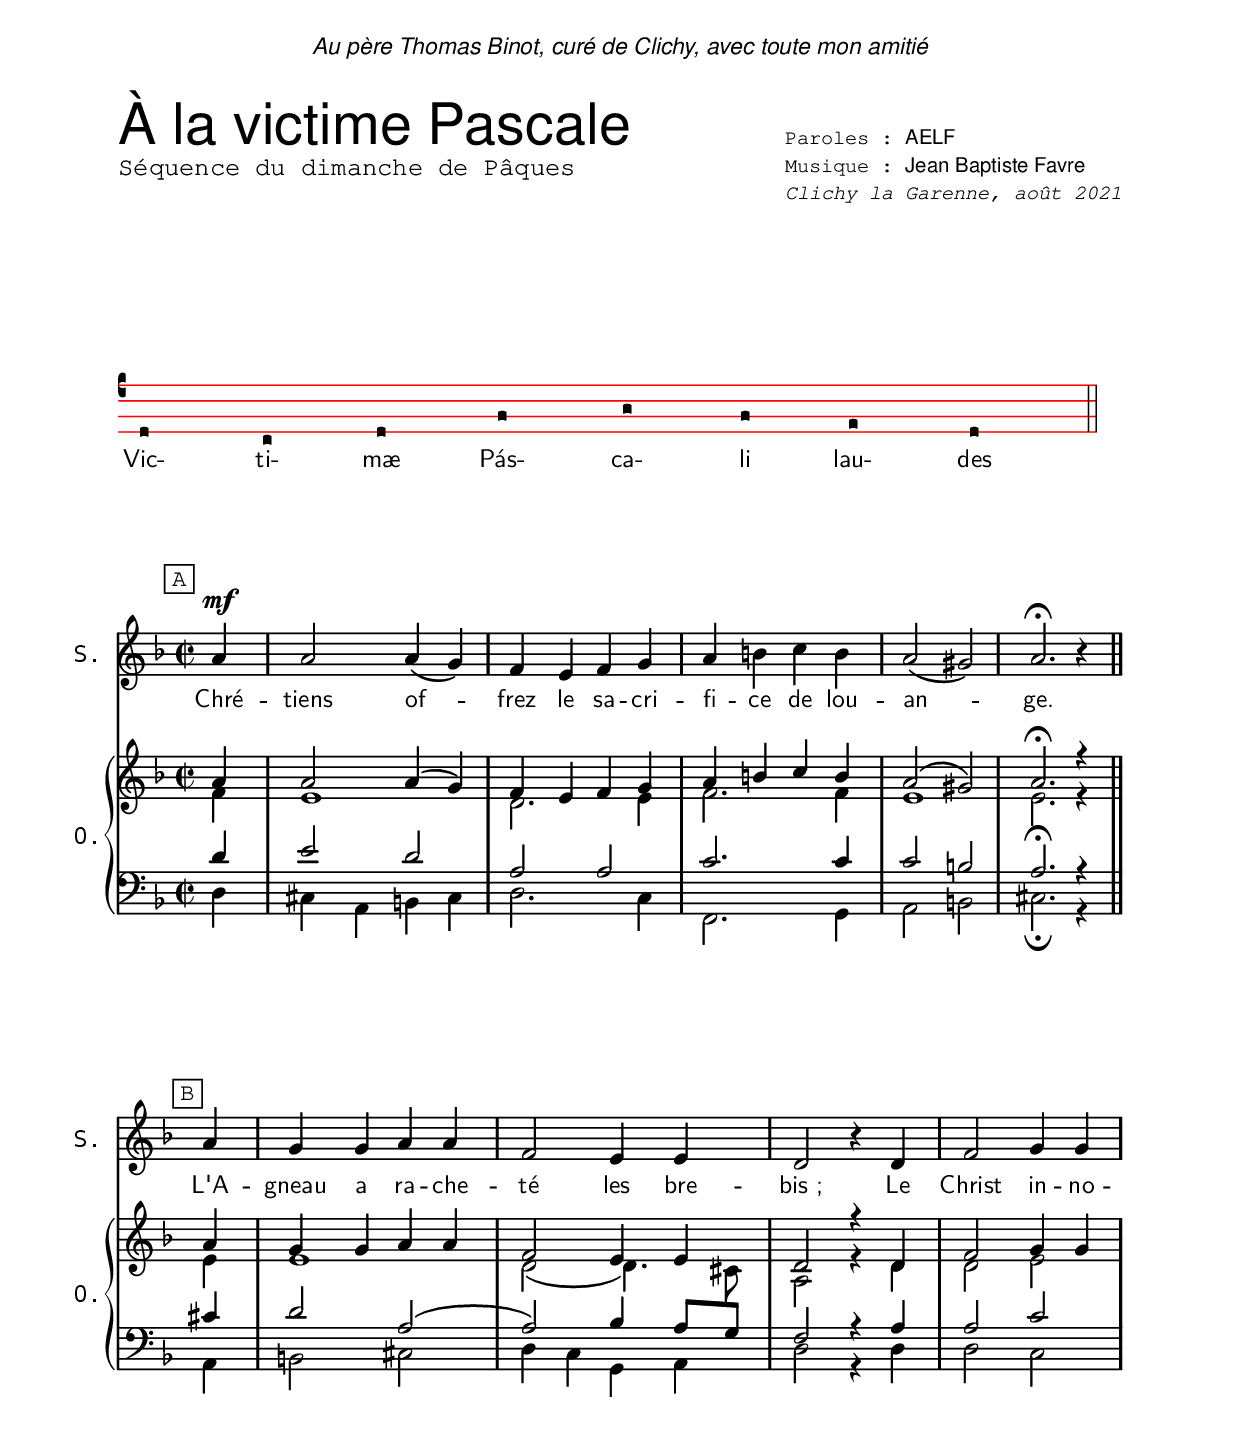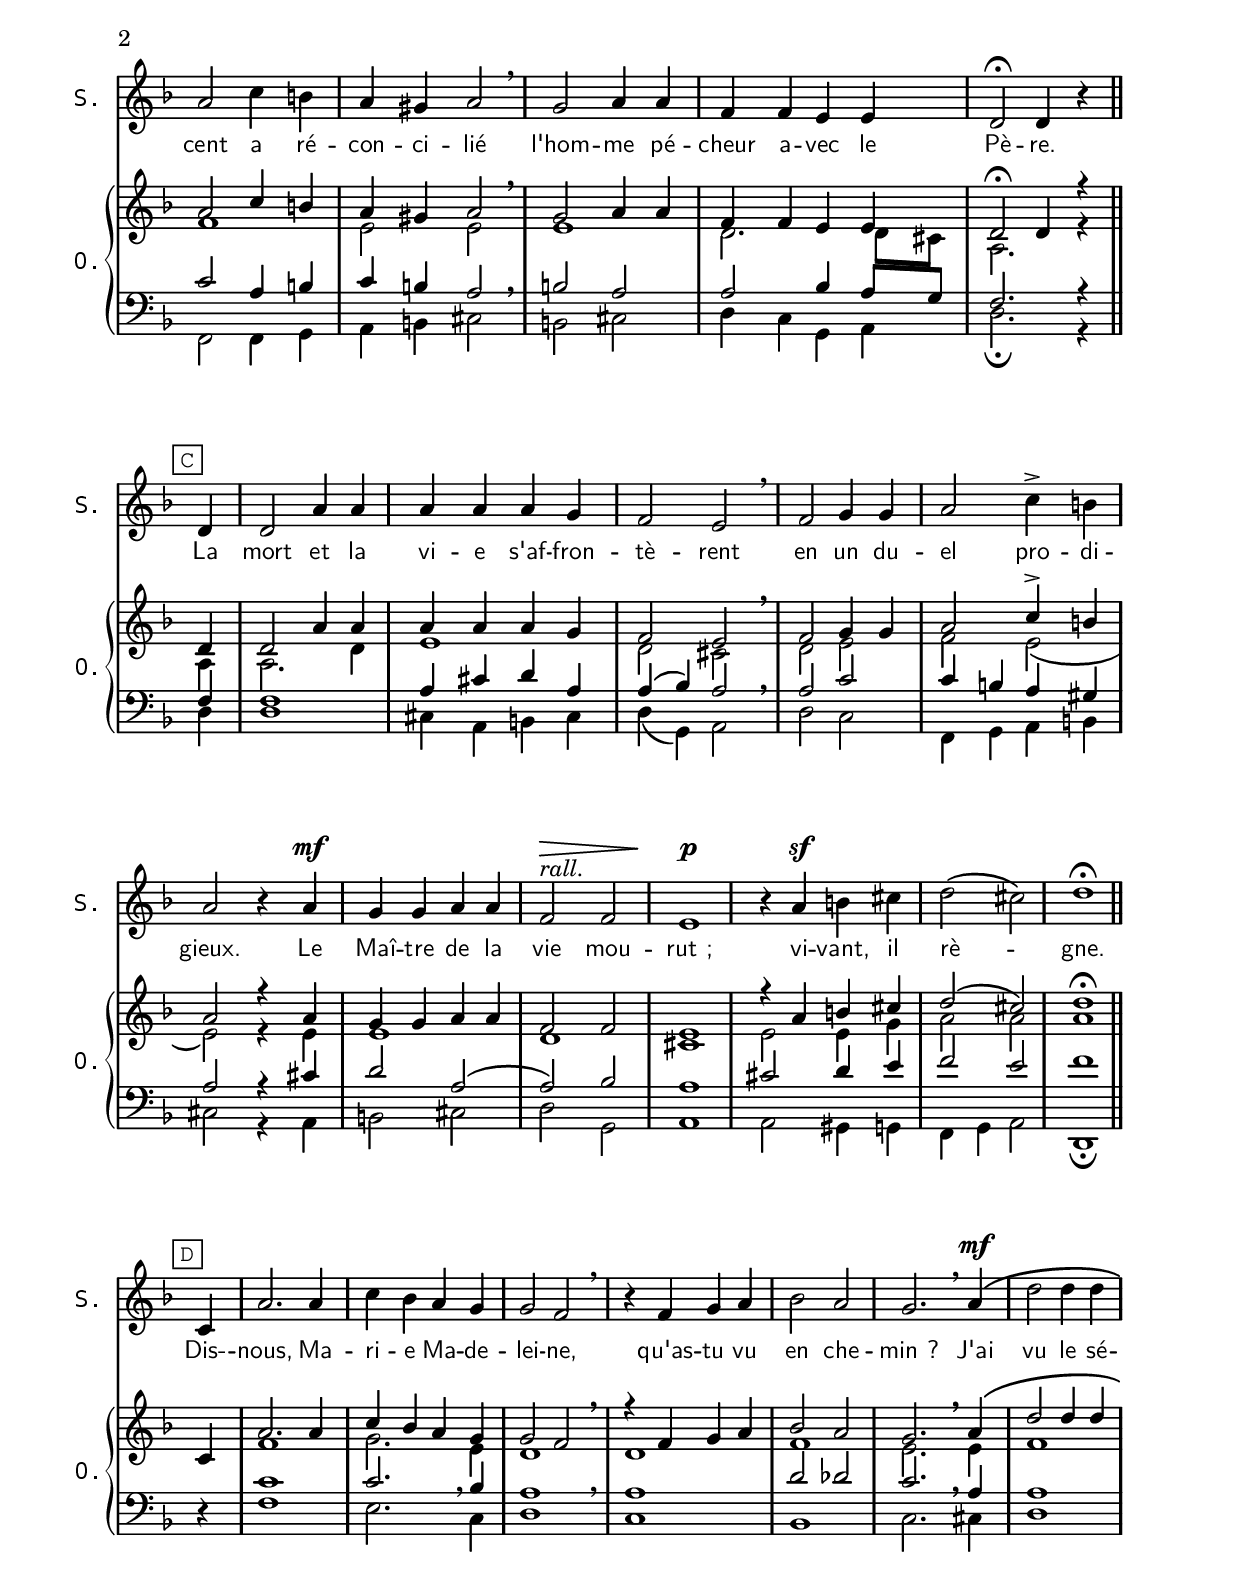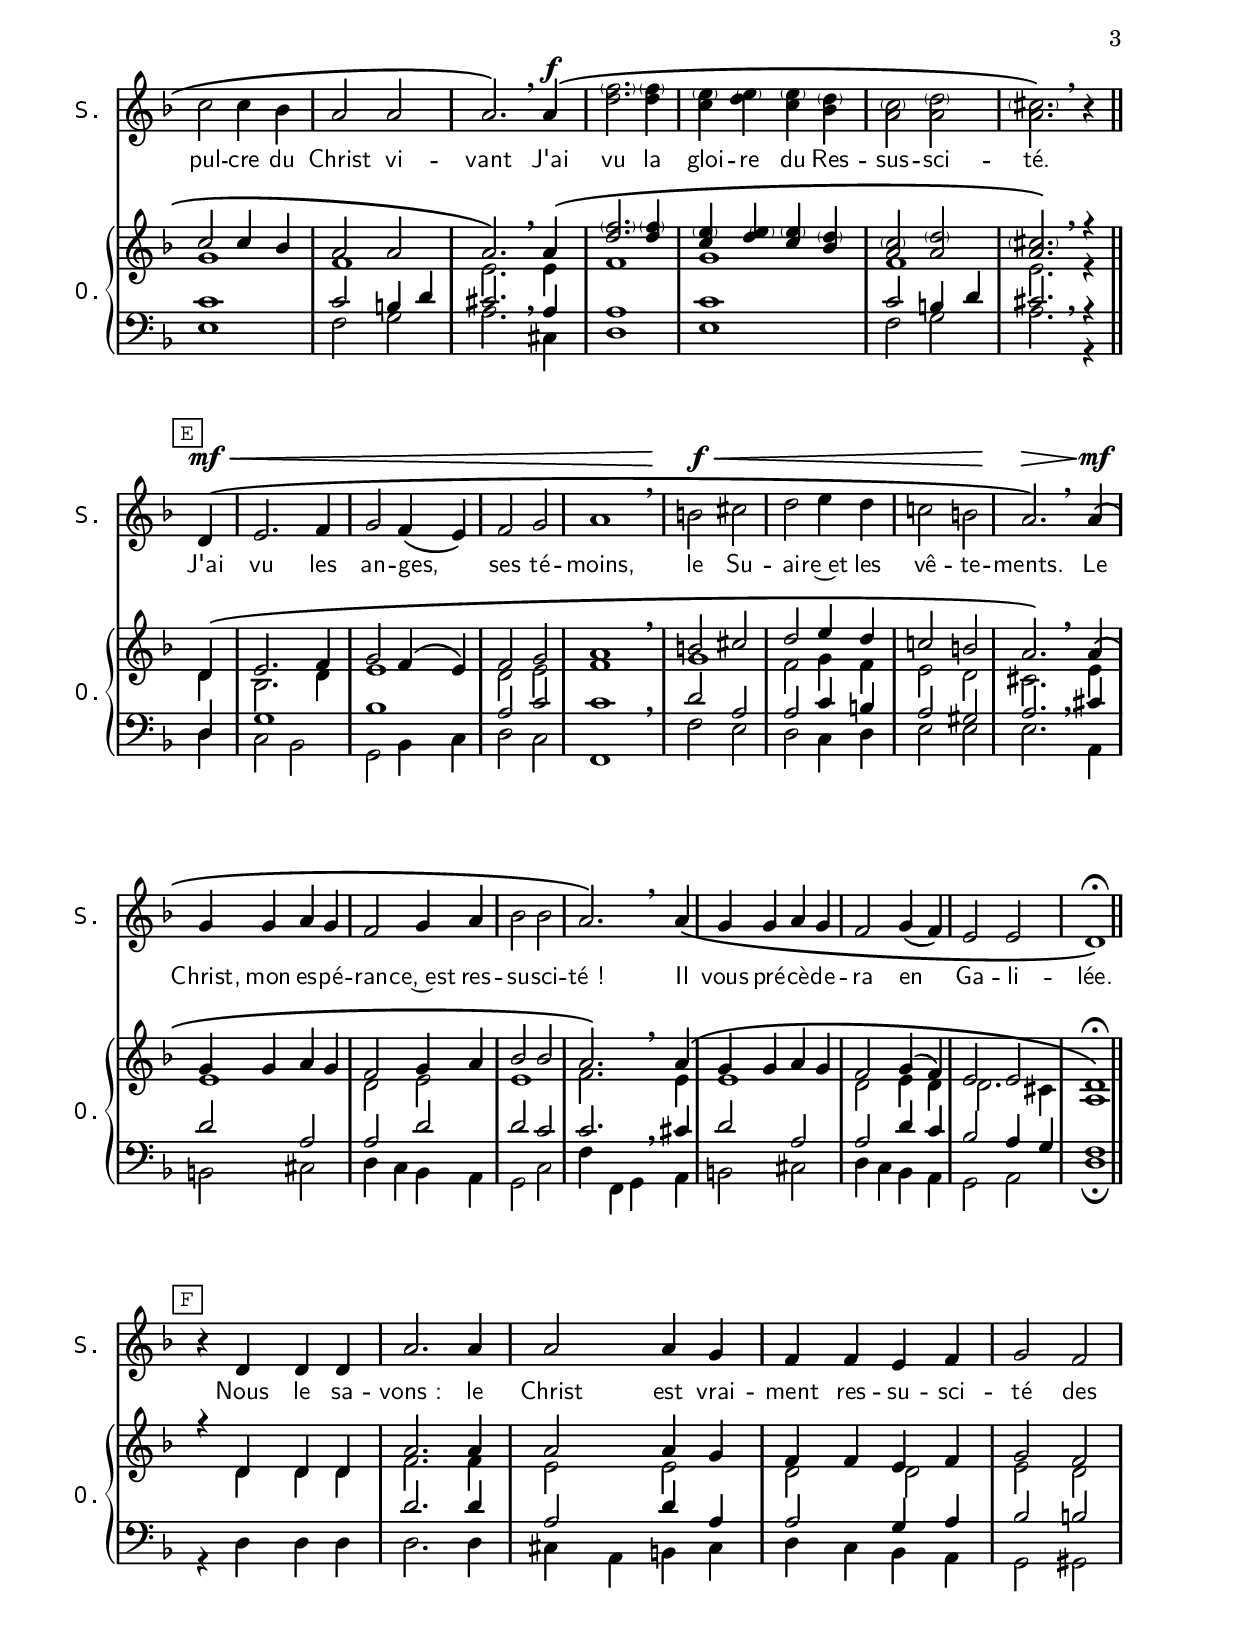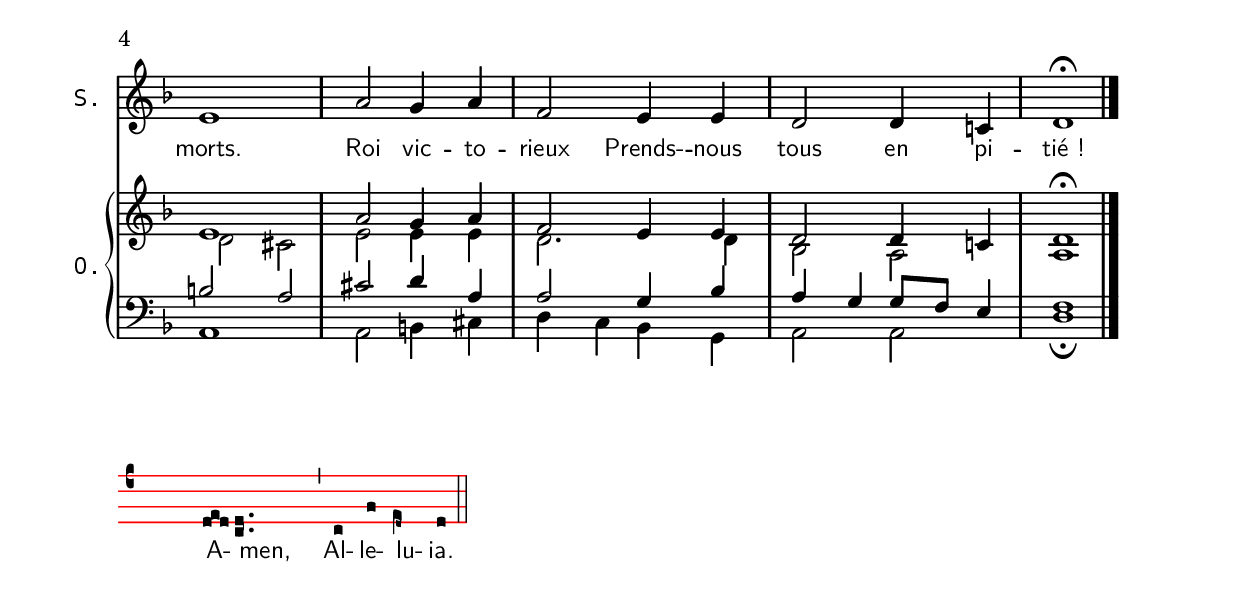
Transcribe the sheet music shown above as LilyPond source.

\version "2.22.0"
\language "english"
\include "gregorian.ly"
\include "../libs/commonFunctions.ily"

headers = \header {
  title = "À la victime Pascale"
  subtitle = "Séquence du dimanche de Pâques"
  composer = "Jean Baptiste Favre"
  poet = "AELF"
  subsubtitle = "Clichy la Garenne, août 2021"
  dedication = "Au père Thomas Binot, curé de Clichy, avec toute mon amitié"
  }

cantusSolistMusic = {
  \clef "vaticana-do3"
  %\noBreak
  d c d f g f e d \finalis
}
amenSolistMusic = {
  \clef "vaticana-do3"
  \[ d\melisma e d\melismaEnd \] \[ \augmentum c\melisma \pes \augmentum d\melismaEnd \] \divisioMinima c f \[ e\melisma \flexa \deminutum d\melismaEnd \] d \finalis
}
%%%%%%%%%%%%%%%%%%%%%%%%%%
%%%%%     Répons     %%%%%
%%%%%%%%%%%%%%%%%%%%%%%%%%
reponsRhythms = {
  \key f \major \time 2/2
  \markCustom "A"
  \partial 4 s4\mf s1*5  \bar "||" \break % Chrétiens offrez…
  \markCustom "B"
  \partial 4 s4 s1*6
  s4 s2. s1*2  \bar "||" \break % L'Agneau…
  \markCustom "C"
  \partial 4 s4 s1*5 s2. s4\mf s1 s4-\markup{\italic rall.}\> s2. s2\!\p s2 s4 s4\sf s2 s1*2 \bar "||" \break % La mort et la vie…
  \markCustom "D"
  \partial 4 s4 s1*5 s2. s4\mf s1*3 s2. s4\f s1*4 \bar "||" \break % Dis-nous Marie Madeleine…
  \markCustom "E"
  \partial 4 s4\mf\< s1*4 s4\!\f\< s2. s1*2 s4\!\> s2\! s4\mf s1*8 \bar "||" \break % J'ai vu les anges
  \markCustom "F"
                s1*7 s2 s2^\markup{\italic rall.} s1*2 \bar "|." \break % Nous le savons
  }
reponsSopranosMusic = \relative c'' {
  \partial 4 a4 a2 a4 (g) f4 e f g a b c b a2 (gs) a2.\fermata r4 % Chrétiens offrez…

  \partial 4 a4 g g a a f2 e4 e d2 r4 % L'Agneau…
  d4 f2 g4 g a2 c4 b a4 gs a2 \breathe
  g2 a4 a f f e e d2\fermata d4 r4

  \partial 4 d d2 a'4 a a4 a a4 g f2 e2 \breathe % La mort et la vie…
  f2 g4 g a2 c4-> b a2 r4
  a4 g g a a f2 f e1
  r4 a4 b cs d2 (cs) d1\fermata

  \partial 4 c,4 a'2. a4 c bf a g g2 f2 \breathe % Dis-nous Marie Madeleine…
  r4 f4 g a bf2 a g2. \breathe
  a4\( d2 d4 d c2 c4 bf a2 a a2.\) \breathe
  a4\( <d \parenthesize f>2. <d \parenthesize f>4 <c \parenthesize e> <d \parenthesize e> <c \parenthesize e> <bf \parenthesize d> <a \parenthesize c>2 <a \parenthesize d> <a \parenthesize cs>2.\) \breathe r4

  d,4\( e2. f4 g2 f4 (e) f2 g a1 \breathe % J'ai vu les Anges
  b2 cs d e4 d c!2 b a2.\) \breathe
  a4\( g g a4 g f2 g4 a bf2 bf a2.\) \breathe
  a4\( g g a g f2 g4 (f) e2 e d1\)\fermata

  r4 d d4 d a'2. a4 a2 a4 g4 f f e f g2 f e1 % Nous le savons
  a2 g4 a f2
  e4 e d2 d4 c! d1\fermata
  }
reponsAltosMusic = \relative c' {
  \partial 4 f4 e1 d2. e4 f2. f4 e1 e2. r4 % Chrétiens offrez…

  \partial 4 e4 e1 d2 (d4.) cs8 a2 r4 % L'Agneau…
  d4 d2 e2 f1 e2 e2 \breathe
  e1 d2. d8 cs a2. r4

  \partial 4 a4 a2. d4 e1 d2 cs2 \breathe % La mort et la vie…
  d2 e f e2 (e) r4
  e4 e1 d1 cs1
  e2  e4 g a2 a2 a1

  \partial 4 s4 f1 g2. e4 d1 \breathe % Dis-nous Marie Madeleine…
  d1 f1 e2. \breathe
  e4 f1 g1 f1 e2. \breathe
  e4 f1 g1 f1 e2. \breathe r4

  \partial 4 d4 bf2. d4 e1 d2 e f1 \breathe % J'ai vu les anges
  g1 f2 g4 f e2 d cs2. \breathe
  e4 e1 d2 e2 e1 f2. \breathe
  e4 e1 d2 e4 d d2. cs4 a1

  s4 d4 d d f2. f4 e2 e d d e d d cs2 % Nous le savons
  e2 e4 e d2. d4 bf2 a a1
  }
reponsTenorsMusic =  \relative c' {
  \partial 4 d4 e2 d2 a2 a2 c2. c4 c2 b a2. \fermata r4 % Chrétiens offrez…

  \partial 4 cs4 d2 a2 (a2) bf4 a8 g f2 r4 % L'Agneau…
  a4 a2 c2 c2 a4 b c4 b a2 \breathe
  b2 a a2 bf4 a8 g f2. r4

  \partial 4 f4 f1 a4 cs d a a4 (bf) a2 \breathe % La mort et la vie…
  a2 c c4 b a gs a2 r4 cs d2 a (a2) bf a1
  cs2 d4 e f2 e f1

  \partial 4 s4 c1 c2. \breathe  % Dis-nous Marie Madeleine…
  bf4 a1 a d2 df c2. \breathe
  a4 a1 c c2 b4 d cs2. \breathe
  a4 a1 c c2 b4 d cs2. \breathe r4

  \partial 4 d,4 g1 bf a2 c c1 \breathe % J'ai vu les anges
  d2 a a c4 b a2 gs a2. \breathe
  cs4 d2 a2 a2 d2 d2 c2 c2. \breathe
  cs4  d2 a a d4 c bf2 a4 g f1

  s1 d'2. d4 a2 d4 a a2 g4 a bf2 b b a2 % Nous le savons
  cs2 d4 a a2 g4 bf a g g8 f e4 f1
  }
reponsBassesMusic =  \relative c {
  \partial 4 d4 cs a b cs d2. c4 f,2. g4 a2 b cs2. \fermata r4 % Chrétiens offrez…

  \partial 4 a4 b2 cs2 d4 c g a d2 r4 % L'Agneau…
  d4 d2 c f, f4 g a4 b cs2 \breathe
  b2 cs d4 c g a d2. \fermata r4

  \partial 4 d4 d1 cs4 a b cs d4 (g,) a2 \breathe % La mort et la vie…
  d2 c f,4 g a b cs2 r4
  a4 b2 cs d2 g, a1
  %a2 b4 cs d2 g,4 a d1 \fermata
  a2 gs4 g f g a2 d,1 \fermata

  \partial 4 \oneVoice r4 \voiceTwo f'1 e2. c4 d1 \breathe % Dis-nous Marie Madeleine…
  c bf1 c2. \breathe
  cs4 d1 e f2 g a2. \breathe
  cs,4 d1 e f2 g a2. \breathe r4

  \partial 4 d,4 c2 bf g bf4 c d2 c f,1 \breathe % J'ai vu les anges
  f'2 e d c4 d e2 e e2. \breathe
  a,4 b2 cs d4 c bf a g2 c f4 f, g \breathe
  a4 b2 cs d4 c bf a g2 a d1 \fermata

  r4 d4 d d d2. d4 cs a b cs d c bf a g2 gs a1 % Nous le savons
  a2 b4 cs d4 c bf g a2 a d1 \fermata
  }
reponsLyrics = \lyricmode {
  Chré -- tiens of -- frez le sa -- cri -- fi -- ce de lou -- an -- ge.

  L'A -- gneau a ra -- che -- té les bre -- bis&nbsp;;
  Le Christ in -- no -- cent a ré -- con -- ci -- lié
  l'hom -- me pé -- cheur a -- vec le Pè -- re.

  La mort et la vi -- e s'af -- fron -- tè -- rent
  en un du -- el pro -- di -- gieux.
  Le Maî -- tre de la vie mou -- rut&nbsp;; vi -- vant, il rè -- gne.

  Dis- -- nous, Ma -- ri -- e Ma -- de -- lei -- ne,
  qu'as -- tu vu en che -- min&nbsp;?
  J'ai vu le sé -- pul -- cre du Christ vi -- vant
  J'ai vu la gloi -- re du Res -- sus -- sci -- té.

  J'ai vu les an -- ges, ses té -- moins,
  le Su -- ai -- re~et les vê -- te -- ments.
  Le Christ, mon es -- pé -- ran -- ce,~est res -- su -- sci -- té&nbsp;!
  Il vous pré -- cè -- de -- ra en Ga -- li -- lée.

  Nous le sa -- vons&nbsp;: le Christ
  est vrai -- ment res -- su -- sci -- té des morts.

  Roi vic -- to -- rieux
  Prends- -- nous tous en pi -- tié&nbsp;!

  }
%%%%%%%%%%%%%%%%%%%%%%%%%%%%%%%%%%%%%%%%%%%%
%%%%%          DRAW PARTITION          %%%%%
%%%%%%%%%%%%%%%%%%%%%%%%%%%%%%%%%%%%%%%%%%%%
FirstPageHeaders = \headers
OtherPageHeaders = \header {
  composer = ##f
  dedication = ##f
  poet = ##f
  subsubtitle = ##f
  subtitle = ##f
  title = ##f
  }

FirstScorePaper = \paper {
    left-margin = 2\cm
    right-margin = 2\cm
    bottom-margin = 0.5\cm
    two-sided = ##f

    oddFooterMarkup = {}
    #(include-special-characters)

    markup-system-spacing = #'((basic-distance . 30)
      (minimum-distance . 30)
       (padding . 4)
       (stretchability . 5))
    %top-markup-spacing = #'((basic-distance . 3)
    %   (minimum-distance . 3)
    %   (padding . 3)
    %   (stretchability . 3))
    %top-system-spacing = #'((basic-distance . 6)
    %   (minimum-distance . 6)
    %   (padding . 6)
    %   (stretchability . 5))
    system-system-spacing = #'((basic-distance . 12)
       (minimum-distance . 5)
       (padding . 1)
       (stretchability . 10))
    scoreTitleMarkup = \markup {
      \column {
        \fill-line { \italic \sans \fromproperty #'header:dedication }
        \vspace #1
        \columns {
          \fill-line {
            \column {
              \line {
                \left-column {
                  \fontsize #8 \sans \fromproperty #'header:title
                  \fontsize #1 \typewriter \fromproperty #'header:subtitle
                }
              }
            }
            \column {
              \line {
                \fontsize #-1
                \left-column {
                  \line { \concat { \typewriter "Paroles&nbsp;:&nbsp;" \sans \fromproperty #'header:poet \bold " " } }
                  \line { \concat { \typewriter "Musique&nbsp;:&nbsp;" \sans \fromproperty #'header:composer \bold " " } }
                  \typewriter \italic \fromproperty #'header:subsubtitle
                }
              }
            }
          }
        }
      }
    }
    oddFooterMarkup = {}
  }
AllScoreLayout = \layout {
      ragged-last = ##t
      \context {
          \Staff
          \RemoveEmptyStaves
          \override InstrumentName #'font-name = #"Monospace Regular"
      }
      \context {
          \PianoStaff
          \RemoveEmptyStaves
          \override InstrumentName #'font-name = #"Monospace Regular"
      }
      \context {
          \ChoirStaff
          \RemoveEmptyStaves
          \override InstrumentName #'font-name = #"Monospace Regular"
      }
      \override LyricText #'font-name = #"Latin Modern Sans"
      \override Score.RehearsalMark.font-family = #'typewriter
  }
%%%%%%%%%%%%%%%%%%%%%%%%%%%%%%%%%%%%%%%%%%%%%%%%%%%%%%%%%%%%%%%%%%%
%%%%%%%%%%%%%%%%%%%          Antienne          %%%%%%%%%%%%%%%%%%%%
%%%%%%%%%%%%%%%%%%%%%%%%%%%%%%%%%%%%%%%%%%%%%%%%%%%%%%%%%%%%%%%%%%%

\bookpart { % Stance
  \FirstScorePaper
  \score {
    { % Partition Stance
      <<
        \new VaticanaVoice = "cantus" {
          \magnifyStaff #(magstep 3.5)
          \cantusSolistMusic
          \break
        }
        \new Lyrics \lyricsto "cantus" {
          Vic- ti- mæ Pás- ca- li lau- des
        }
      >>
      <<
        \new ChoirStaff = "solistStaff" \with {
          instrumentName = "Soliste"
          shortInstrumentName = "S."
          \override VerticalAxisGroup.staff-staff-spacing.basic-distance =
            #'(('basic-distance  . 5)
               (minimum-distance . 3)
               (padding . 1)
               (stretchability . 0))
        } <<
          \new Dynamics = "solistDynamics" { \reponsRhythms }
          \new Voice = "solistVoice" { \key f \major \time 2/2 \oneVoice \reponsSopranosMusic }
          \new Lyrics \lyricsto "solistVoice" { \reponsLyrics }
        >>
        \new PianoStaff = "PianoStaff" \with {
          \override VerticalAxisGroup.staff-staff-spacing.basic-distance =
            #'(('basic-distance  . 5)
               (minimum-distance . 3)
               (padding . 1)
               (stretchability . 0))
          instrumentName = "Orgue"
          shortInstrumentName = "O."
        }
        <<
          \new Staff = "reponsHighStaff"
          <<
            \clef "treble"
            \new Voice = "reponsSoprano" { \key f \major \time 2/2 \voiceOne \reponsSopranosMusic }
            \new Voice = "reponsAlto" { \key f \major \time 2/2 \voiceTwo \reponsAltosMusic }
          >>
          \new Staff  = "reponsLowStaff"
          <<
            \clef "bass"
            \new Voice = "reponsTenor" { \key f \major \time 2/2 \voiceOne \reponsTenorsMusic }
            \new Voice = "reponsBass" { \key f \major \time 2/2 \voiceTwo \reponsBassesMusic }
          >>
        >>
      >>
      <<
        \new VaticanaVoice = "cantus" {
          \magnifyStaff #(magstep 3.5)
          \amenSolistMusic
          \break
        }
        \new Lyrics \lyricsto "cantus" {
          A- men, Al- le- lu- ia.
        }
      >>
    }
    \AllScoreLayout
    \FirstPageHeaders
  }
}